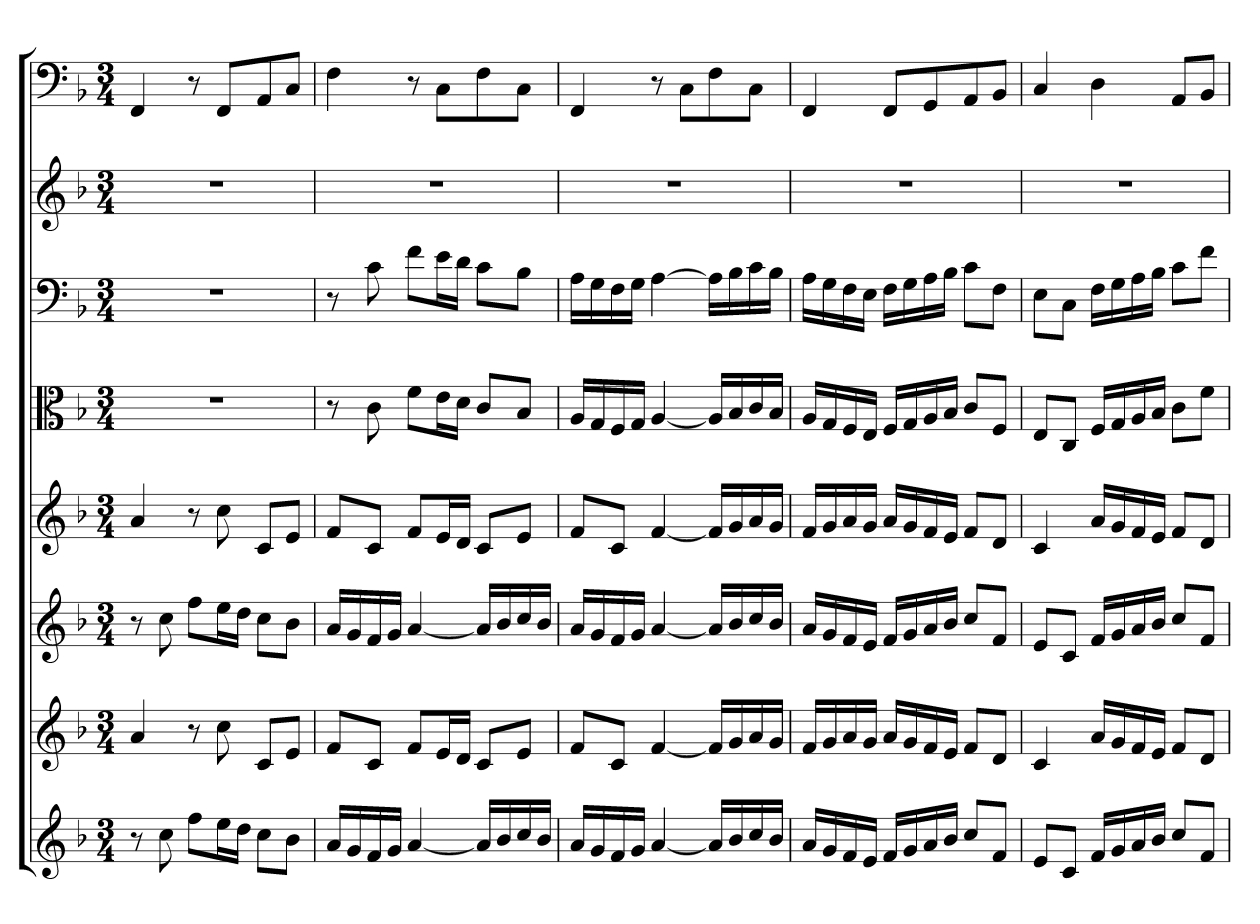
**kern	**kern	**kern	**kern	**kern	**kern	**kern	**kern
*part8	*part7	*part6	*part5	*part4	*part3	*part2	*part1
*staff8	*staff7	*staff6	*staff5	*staff4	*staff3	*staff2	*staff1
*clefG2	*clefG2	*clefG2	*clefG2	*clefC3	*clefF4	*clefG2	*clefF4
*k[b-]	*k[b-]	*k[b-]	*k[b-]	*k[b-]	*k[b-]	*k[b-]	*k[b-]
*F:	*F:	*F:	*F:	*F:	*F:	*F:	*F:
*M3/4	*M3/4	*M3/4	*M3/4	*M3/4	*M3/4	*M3/4	*M3/4
=1	=1	=1	=1	=1	=1	=1	=1
8r	4a/	8r	4a/	2.r	2.r	2.r	4FF/
8cc\	.	8cc\	.	.	.	.	.
8ff\L	8r	8ff\L	8r	.	.	.	8r
16ee\L	8cc\	16ee\L	8cc\	.	.	.	8FF/L
16dd\JJ	.	16dd\JJ	.	.	.	.	.
8cc\L	8c/L	8cc\L	8c/L	.	.	.	8AA/
8b-\J	8e/J	8b-\J	8e/J	.	.	.	8C/J
=2	=2	=2	=2	=2	=2	=2	=2
16a/LL	8f/L	16a/LL	8f/L	8r	8r	2.r	4F\
16g/	.	16g/	.	.	.	.	.
16f/	8c/J	16f/	8c/J	8c\	8c\	.	.
16g/JJ	.	16g/JJ	.	.	.	.	.
[4a/	8f/L	[4a/	8f/L	8f\L	8f\L	.	8r
.	16e/L	.	16e/L	16e\L	16e\L	.	8C\L
.	16d/JJ	.	16d/JJ	16d\JJ	16d\JJ	.	.
16a/LL]	8c/L	16a/LL]	8c/L	8c/L	8c\L	.	8F\
16b-/	.	16b-/	.	.	.	.	.
16cc/	8e/J	16cc/	8e/J	8B-/J	8B-\J	.	8C\J
16b-/JJ	.	16b-/JJ	.	.	.	.	.
=3	=3	=3	=3	=3	=3	=3	=3
16a/LL	8f/L	16a/LL	8f/L	16A/LL	16A\LL	2.r	4FF/
16g/	.	16g/	.	16G/	16G\	.	.
16f/	8c/J	16f/	8c/J	16F/	16F\	.	.
16g/JJ	.	16g/JJ	.	16G/JJ	16G\JJ	.	.
[4a/	[4f/	[4a/	[4f/	[4A/	[4A\	.	8r
.	.	.	.	.	.	.	8C\L
16a/LL]	16f/LL]	16a/LL]	16f/LL]	16A/LL]	16A\LL]	.	8F\
16b-/	16g/	16b-/	16g/	16B-/	16B-\	.	.
16cc/	16a/	16cc/	16a/	16c/	16c\	.	8C\J
16b-/JJ	16g/JJ	16b-/JJ	16g/JJ	16B-/JJ	16B-\JJ	.	.
=4	=4	=4	=4	=4	=4	=4	=4
16a/LL	16f/LL	16a/LL	16f/LL	16A/LL	16A\LL	2.r	4FF/
16g/	16g/	16g/	16g/	16G/	16G\	.	.
16f/	16a/	16f/	16a/	16F/	16F\	.	.
16e/JJ	16g/JJ	16e/JJ	16g/JJ	16E/JJ	16E\JJ	.	.
16f/LL	16a/LL	16f/LL	16a/LL	16F/LL	16F\LL	.	8FF/L
16g/	16g/	16g/	16g/	16G/	16G\	.	.
16a/	16f/	16a/	16f/	16A/	16A\	.	8GG/
16b-/JJ	16e/JJ	16b-/JJ	16e/JJ	16B-/JJ	16B-\JJ	.	.
8cc/L	8f/L	8cc/L	8f/L	8c/L	8c\L	.	8AA/
8f/J	8d/J	8f/J	8d/J	8F/J	8F\J	.	8BB-/J
=5	=5	=5	=5	=5	=5	=5	=5
8e/L	4c/	8e/L	4c/	8E/L	8E\L	2.r	4C/
8c/J	.	8c/J	.	8C/J	8C\J	.	.
16f/LL	16a/LL	16f/LL	16a/LL	16F/LL	16F\LL	.	4D\
16g/	16g/	16g/	16g/	16G/	16G\	.	.
16a/	16f/	16a/	16f/	16A/	16A\	.	.
16b-/JJ	16e/JJ	16b-/JJ	16e/JJ	16B-/JJ	16B-\JJ	.	.
8cc/L	8f/L	8cc/L	8f/L	8c\L	8c\L	.	8AA/L
8f/J	8d/J	8f/J	8d/J	8f\J	8f\J	.	8BB-/J
=	=	=	=	=	=	=	=
*-	*-	*-	*-	*-	*-	*-	*-
